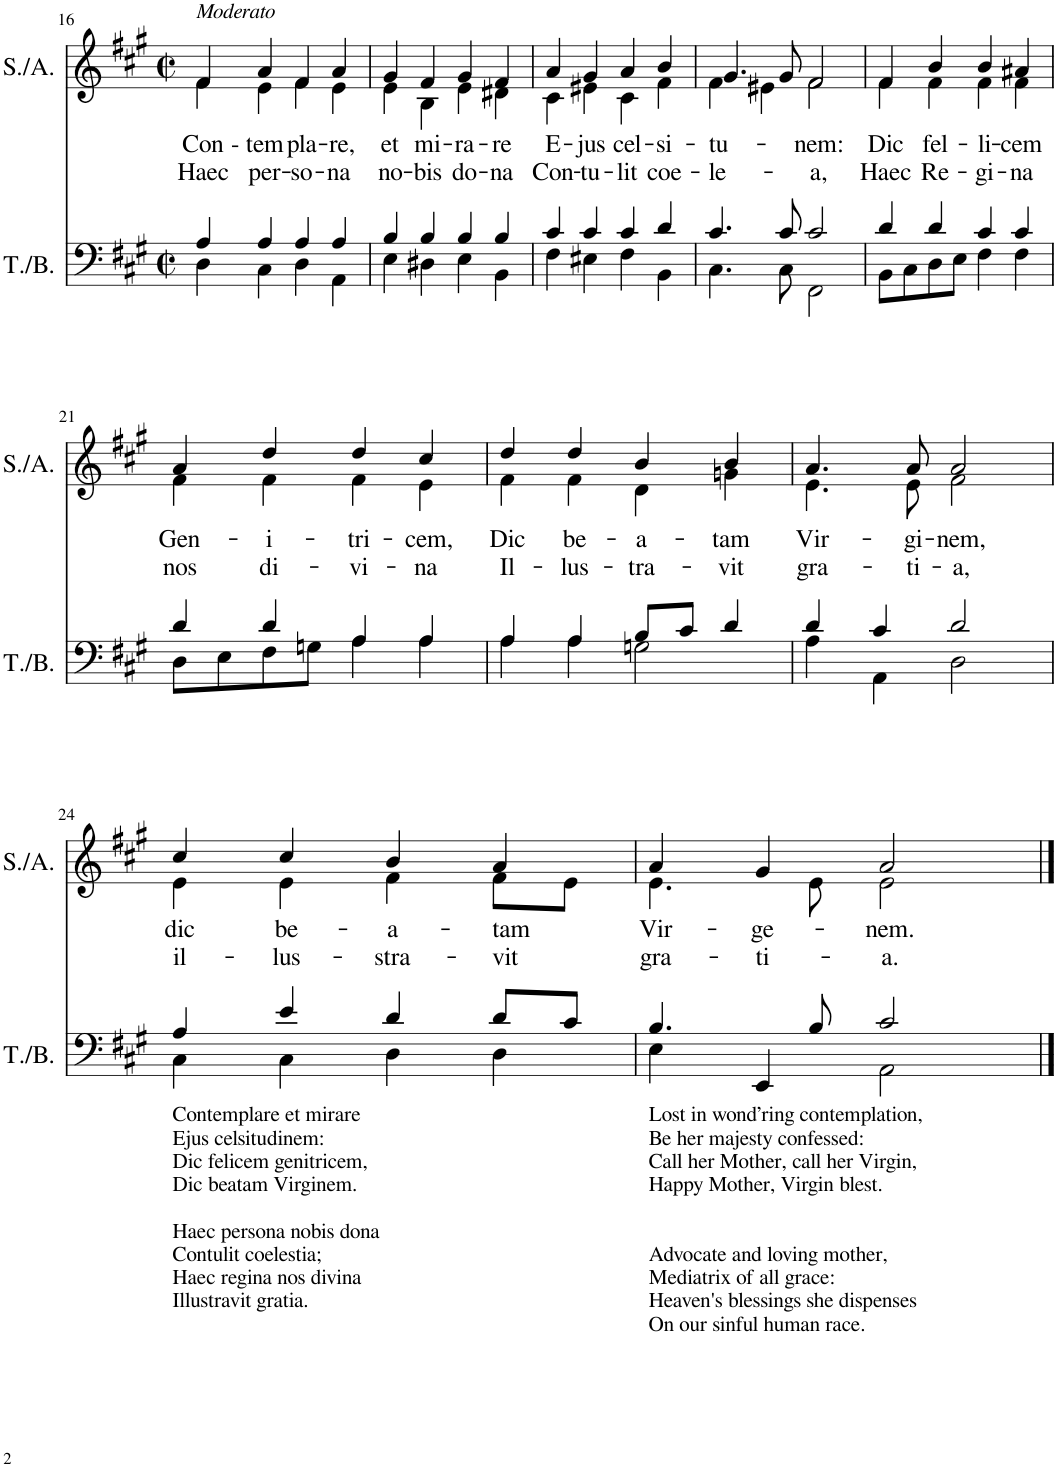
**kern	**kern	**text	**text
*part2	*part1	*part1	*part1
*staff2	*staff1	*staff1	*staff1
*I"Tenor/Bass	*I"Sopranot/Alto	*	*
*I'T./B.	*I'S./A.	*	*
!!LO:PB:g=z
*clefF4	*clefG2	*	*
*k[f#c#g#]	*k[f#c#g#]	*	*
*M2/2	*M2/2	*	*
*met(c|)	*met(c|)	*	*
=16	=16	=16	=16
*^	*	*	*
*	*^	*	*	*
!	!	!	!LO:TX:a:i:t=Moderato	!	!
!	!	!	!	!LO:LY:b	!LO:LY:b
*	*	*	*^	*	*
1ryy	4A/	4D\	4f#/	4f#\	Con-	Haec
!	!	!	!	!	!LO:LY:b	!LO:LY:b
.	4A/	4C#\	4a/	4e\	-- tem-	per-
!	!	!	!	!	!LO:LY:b	!LO:LY:b
.	4A/	4D\	4f#/	4f#\	-pla-	-so-
!	!	!	!	!	!LO:LY:b	!LO:LY:b
.	4A/	4AA\	4a/	4e\	-re,	-na
=17	=17	=17	=17	=17	=17	=17
!	!	!	!	!	!LO:LY:b	!LO:LY:b
1ryy	4B/	4E\	4g#/	4e\	et	no-
!	!	!	!	!	!LO:LY:b	!LO:LY:b
.	4B/	4D#X\	4f#/	4B\	mi-	-bis
!	!	!	!	!	!LO:LY:b	!LO:LY:b
.	4B/	4E\	4g#/	4e\	-ra-	do-
!	!	!	!	!	!LO:LY:b	!LO:LY:b
.	4B/	4BB\	4f#/	4d#X\	-re	-na
=18	=18	=18	=18	=18	=18	=18
!	!	!	!	!	!LO:LY:b	!LO:LY:b
1ryy	4c#/	4F#\	4a/	4c#\	E-	Con-
!	!	!	!	!	!LO:LY:b	!LO:LY:b
.	4c#/	4E#X\	4g#/	4e#X\	-jus	-tu-
!	!	!	!	!	!LO:LY:b	!LO:LY:b
.	4c#/	4F#\	4a/	4c#\	cel-	-lit
!	!	!	!	!	!LO:LY:b	!LO:LY:b
.	4d/	4BB\	4b/	4f#\	-si-	coe-
=19	=19	=19	=19	=19	=19	=19
!	!	!	!	!	!LO:LY:b	!LO:LY:b
1ryy	4.c#/	4.C#\	4.g#/	4f#\	-tu-	-le-
.	.	.	.	4e#X\	.	.
.	8c#/	8C#\	8g#/	.	.	.
!	!	!	!	!	!LO:LY:b	!LO:LY:b
.	2c#/	2FF#\	2f#/	2f#\	-nem:	-a,
=20	=20	=20	=20	=20	=20	=20
!	!	!	!	!	!LO:LY:b	!LO:LY:b
1ryy	8BB\L	4d/	4f#/	4f#\	Dic	Haec
.	8C#\	.	.	.	.	.
!	!	!	!	!	!LO:LY:b	!LO:LY:b
.	8D\	4d/	4b/	4f#\	fel-	Re-
.	8E\J	.	.	.	.	.
!	!	!	!	!	!LO:LY:b	!LO:LY:b
.	4c#/	4F#\	4b/	4f#\	-li-	-gi-
!	!	!	!	!	!LO:LY:b	!LO:LY:b
.	4c#/	4F#\	4a#X/	4f#\	-cem	-na
!!LO:LB:g=z	!!
=21	=21	=21	=21	=21	=21	=21
!	!	!	!	!	!LO:LY:b	!LO:LY:b
1ryy	8D\L	4d/	4a/	4f#\	Gen-	nos
.	8E\	.	.	.	.	.
!	!	!	!	!	!LO:LY:b	!LO:LY:b
.	8F#\	4d/	4dd/	4f#\	-i-	di-
.	8Gn\J	.	.	.	.	.
!	!	!	!	!	!LO:LY:b	!LO:LY:b
.	4A/	4A\	4dd/	4f#\	-tri-	-vi-
!	!	!	!	!	!LO:LY:b	!LO:LY:b
.	4A/	4A\	4cc#/	4e\	-cem,	-na
=22	=22	=22	=22	=22	=22	=22
!	!	!	!	!	!LO:LY:b	!LO:LY:b
1ryy	4A/	4A\	4dd/	4f#\	Dic	Il-
!	!	!	!	!	!LO:LY:b	!LO:LY:b
.	4A/	4A\	4dd/	4f#\	be-	-lus-
!	!	!	!	!	!LO:LY:b	!LO:LY:b
.	8B/L	2Gn\	4b/	4d\	-a-	-tra-
.	8c#/J	.	.	.	.	.
!	!	!	!	!	!LO:LY:b	!LO:LY:b
.	4d/	.	4b/	4gn\	-tam	-vit
=23	=23	=23	=23	=23	=23	=23
!	!	!	!	!	!LO:LY:b	!LO:LY:b
1ryy	4d/	4A\	4.a/	4.e\	Vir-	gra-
.	4c#/	4AA\	.	.	.	.
!	!	!	!	!	!LO:LY:b	!LO:LY:b
.	.	.	8a/	8e\	-gi-	-ti-
!	!	!	!	!	!LO:LY:b	!LO:LY:b
.	2d/	2D\	2a/	2f#\	-nem,	-a,
!!LO:LB:g=z	!!
=24	=24	=24	=24	=24	=24	=24
!LO:TX:b:t=Contemplare et mirare	!	!	!	!	!	!
!LO:TX:b:t=Ejus celsitudinem&colon;	!	!	!	!	!	!
!LO:TX:b:t=Dic felicem genitricem,	!	!	!	!	!	!
!LO:TX:b:t=Dic beatam Virginem.	!	!	!	!	!	!
!LO:TX:b:t=Haec persona nobis dona	!	!	!	!	!	!
!LO:TX:b:t=Contulit coelestia;	!	!	!	!	!	!
!LO:TX:b:t=Haec regina nos divina	!	!	!	!	!	!
!LO:TX:b:t=Illustravit gratia.	!	!	!	!	!	!
!	!	!	!	!	!LO:LY:b	!LO:LY:b
1ryy	4A/	4C#\	4cc#/	4e\	dic	il-
!	!	!	!	!	!LO:LY:b	!LO:LY:b
.	4e/	4C#\	4cc#/	4e\	be-	-lus-
!	!	!	!	!	!LO:LY:b	!LO:LY:b
.	4d/	4D\	4b/	4f#\	-a-	-stra-
!	!	!	!	!	!LO:LY:b	!LO:LY:b
.	8d/L	4D\	4a/	8f#\L	-tam	-vit
.	8c#/J	.	.	8e\J	.	.
=25	=25	=25	=25	=25	=25	=25
!LO:TX:b:t=Lost in wond’ring contemplation,	!	!	!	!	!	!
!LO:TX:b:t=Be her majesty confessed&colon;	!	!	!	!	!	!
!LO:TX:b:t=Call her Mother, call her Virgin,	!	!	!	!	!	!
!LO:TX:b:t=Happy Mother, Virgin blest.	!	!	!	!	!	!
!LO:TX:b:t=Advocate and loving mother,	!	!	!	!	!	!
!LO:TX:b:t=Mediatrix of all grace&colon;	!	!	!	!	!	!
!LO:TX:b:t=Heaven's blessings she dispenses	!	!	!	!	!	!
!LO:TX:b:t=On our sinful human race.	!	!	!	!	!	!
!	!	!	!	!	!LO:LY:b	!LO:LY:b
1ryy	4E\	4.B/	4a/	4.e\	Vir-	gra-
!	!	!	!	!	!LO:LY:b	!LO:LY:b
.	4EE/	.	4g#/	.	-ge-	-ti-
.	.	8B/	.	8e\	.	.
!	!	!	!	!	!LO:LY:b	!LO:LY:b
.	2c#/	2AA\	2a/	2e\	-nem.	-a.
*v	*v	*v	*	*	*	*
*	*v	*v	*	*
==	==	==	==
*-	*-	*-	*-
